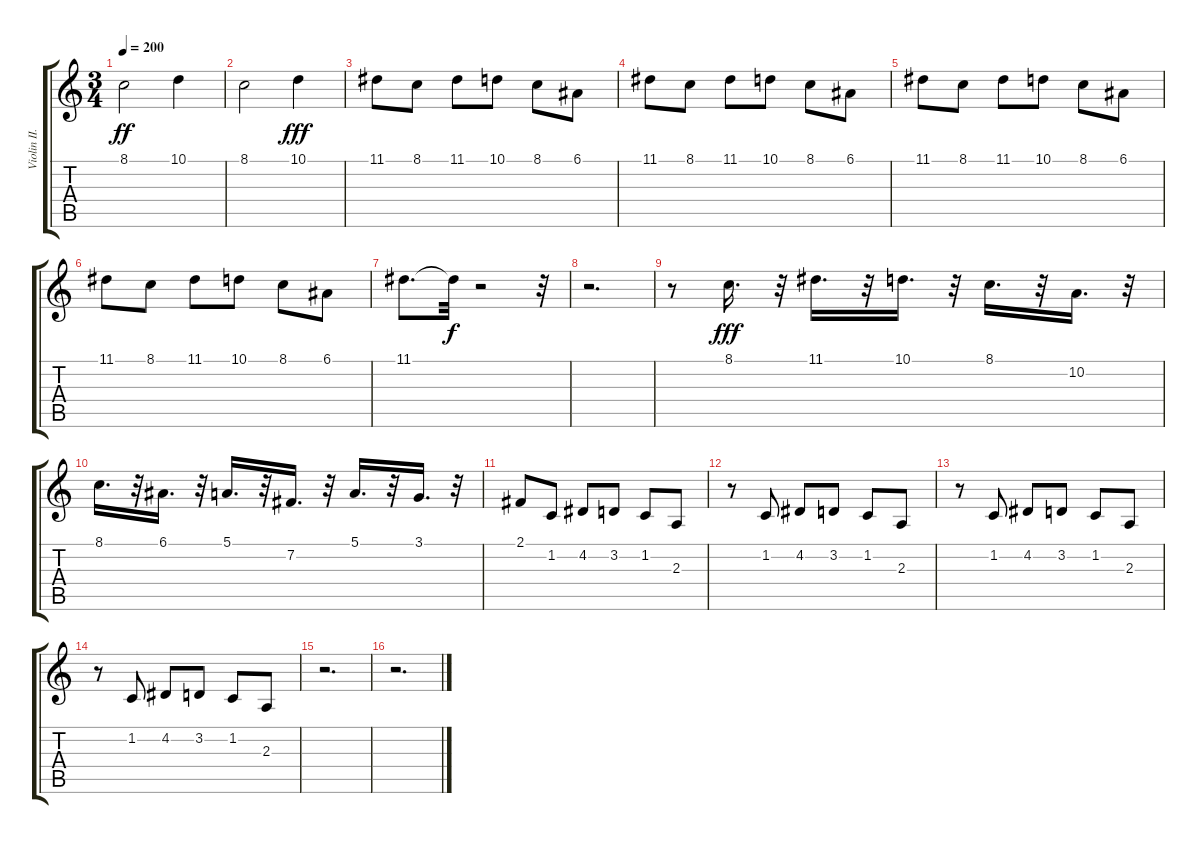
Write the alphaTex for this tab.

\track ("Violin II." "Violin II.") {instrument stringensemble2}
\staff {score tabs}
\tuning (E4 B3 G3 D3 A2 E2) {hide}
\ts (3 4)
\tempo 200
\clef g2
\ks c
8.1.2{dy ff} 10.1.4 |
8.1.2 10.1.4{dy fff} |
11.1.8{instrument stringensemble1} 8.1.8 11.1.8 10.1.8 8.1.8 6.1.8 |
11.1.8 8.1.8 11.1.8 10.1.8 8.1.8 6.1.8 |
11.1.8 8.1.8 11.1.8 10.1.8 8.1.8 6.1.8 |
11.1.8 8.1.8 11.1.8 10.1.8 8.1.8 6.1.8 |
11.1.8{d instrument stringensemble1} 11.1{t}.32{dy f} r.2 r.32 |
r.2{d} |
r.8 8.1.16{d dy fff} r.32 11.1.16{d} r.32 10.1.16{d} r.32 8.1.16{d} r.32 10.2.16{d} r.32 |
8.1.16{d} r.32 6.1.16{d} r.32 5.1.16{d} r.32 7.2.16{d} r.32 5.1.16{d} r.32 3.1.16{d} r.32 |
2.1.8 1.2.8 4.2.8 3.2.8 1.2.8 2.3.8 |
r.8 1.2.8 4.2.8 3.2.8 1.2.8 2.3.8 |
r.8 1.2.8 4.2.8 3.2.8 1.2.8 2.3.8 |
r.8 1.2.8 4.2.8 3.2.8 1.2.8 2.3.8 |
r.2{d} |
r.2{d}
